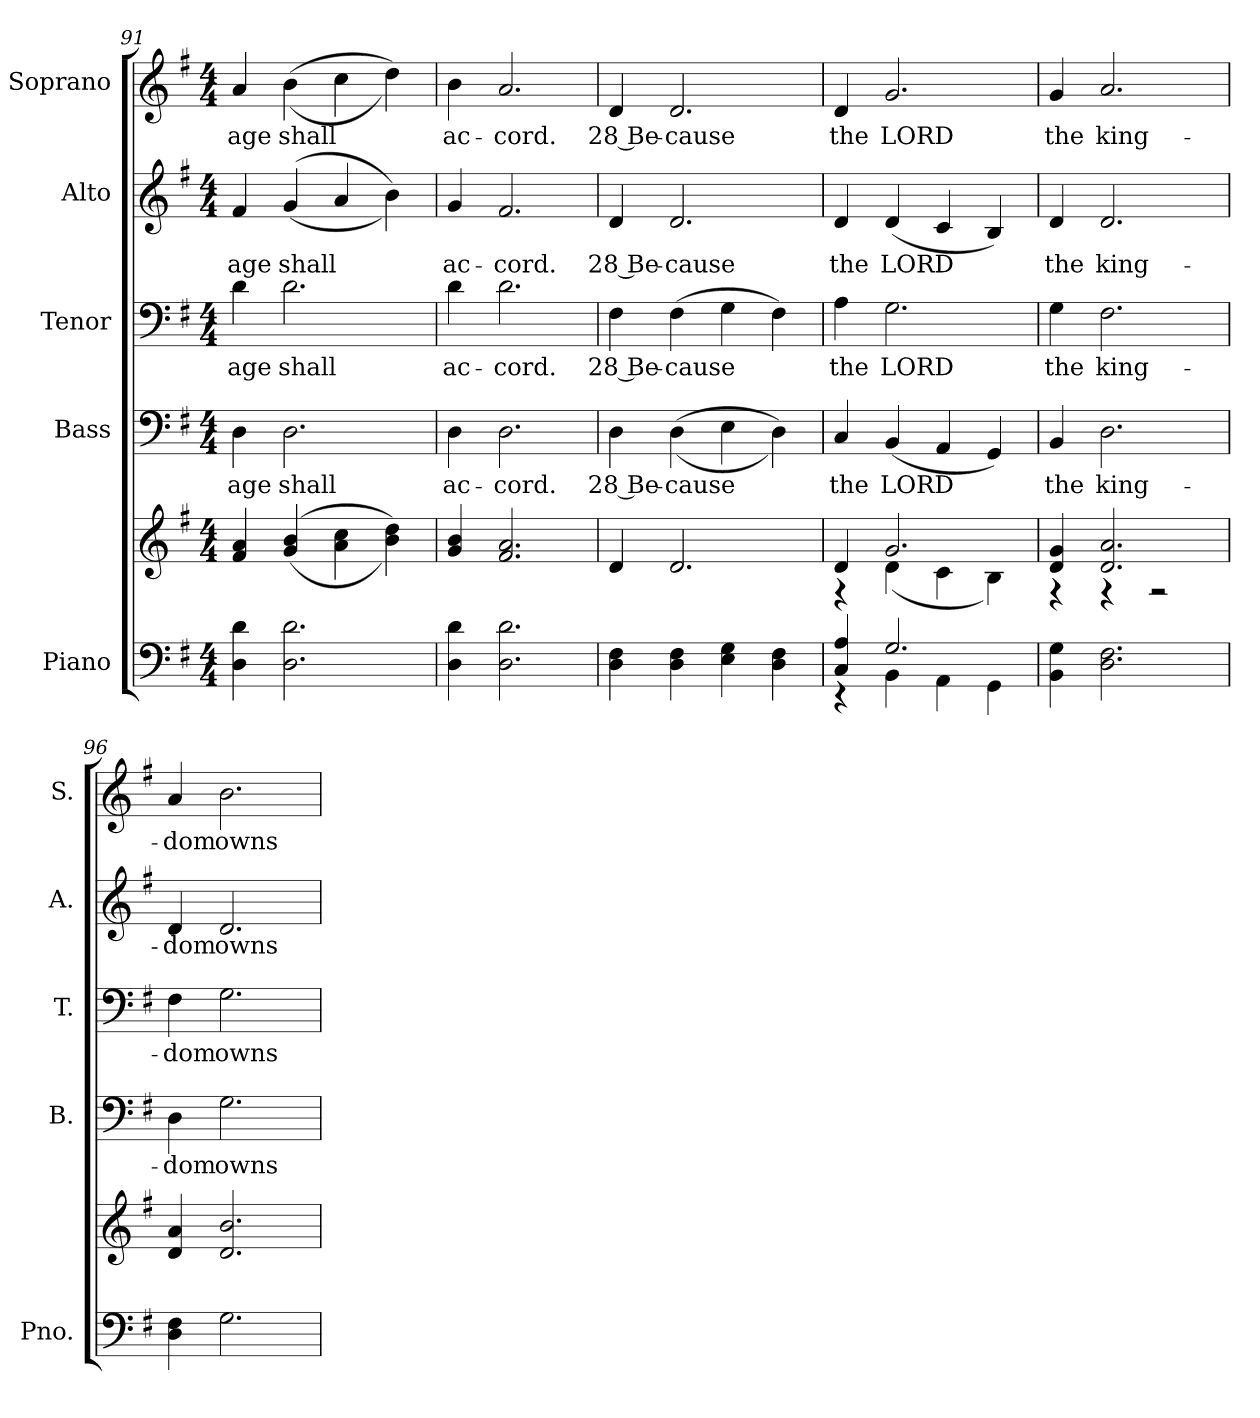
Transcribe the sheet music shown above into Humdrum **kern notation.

**kern	**kern	**kern	**text	**kern	**text	**kern	**text	**kern	**text
*part5	*part5	*part4	*part4	*part3	*part3	*part2	*part2	*part1	*part1
*staff6	*staff5	*staff4	*staff4	*staff3	*staff3	*staff2	*staff2	*staff1	*staff1
*I"Piano	*	*I"Bass	*	*I"Tenor	*	*I"Alto	*	*I"Soprano	*
*I'Pno.	*	*I'B.	*	*I'T.	*	*I'A.	*	*I'S.	*
!!LO:PB:g=z
*clefF4	*clefG2	*clefF4	*	*clefF4	*	*clefG2	*	*clefG2	*
*k[f#]	*k[f#]	*k[f#]	*	*k[f#]	*	*k[f#]	*	*k[f#]	*
*G:	*G:	*G:	*	*G:	*	*G:	*	*G:	*
*M4/4	*M4/4	*M4/4	*	*M4/4	*	*M4/4	*	*M4/4	*
=91	=91	=91	=91	=91	=91	=91	=91	=91	=91
!	!	!	!LO:LY:b:color=#000000	!	!	!	!	!	!
!	!	!	!	!	!LO:LY:b:color=#000000	!	!	!	!
!	!	!	!	!	!	!	!LO:LY:b:color=#000000	!	!
!	!	!	!	!	!	!	!	!	!LO:LY:b:color=#000000
4Di\ 4di	4f#i/ 4ai	4Di\	-age	4di\	-age	4f#i/	-age	4ai/	-age
!	!	!	!LO:LY:b:color=#000000	!	!	!	!	!	!
!	!	!	!	!	!LO:LY:b:color=#000000	!	!	!	!
!	!	!	!	!	!	!	!LO:LY:b:color=#000000	!	!
!	!	!	!	!	!	!	!	!	!LO:LY:b:color=#000000
2.Di\ 2.di	((4gi/ 4bi	2.Di\	shall	2.di\	shall	((4gi/	shall	((4bi\	shall
.	4ai\ 4cci	.	.	.	.	4ai/	.	4cci\	.
.	4bi\ 4ddi))	.	.	.	.	4bi\))	.	4ddi\))	.
=92	=92	=92	=92	=92	=92	=92	=92	=92	=92
!	!	!	!LO:LY:b:color=#000000	!	!	!	!	!	!
!	!	!	!	!	!LO:LY:b:color=#000000	!	!	!	!
!	!	!	!	!	!	!	!LO:LY:b:color=#000000	!	!
!	!	!	!	!	!	!	!	!	!LO:LY:b:color=#000000
4Di\ 4di	4gi/ 4bi	4Di\	ac-	4di\	ac-	4gi/	ac-	4bi\	ac-
!	!	!	!LO:LY:b:color=#000000	!	!	!	!	!	!
!	!	!	!	!	!LO:LY:b:color=#000000	!	!	!	!
!	!	!	!	!	!	!	!LO:LY:b:color=#000000	!	!
!	!	!	!	!	!	!	!	!	!LO:LY:b:color=#000000
2.Di\ 2.di	2.f#i/ 2.ai	2.Di\	-cord.	2.di\	-cord.	2.f#i/	-cord.	2.ai/	-cord.
=93	=93	=93	=93	=93	=93	=93	=93	=93	=93
!	!	!	!LO:LY:b:color=#000000	!	!	!	!	!	!
!	!	!	!	!	!LO:LY:b:color=#000000	!	!	!	!
!	!	!	!	!	!	!	!LO:LY:b:color=#000000	!	!
!	!	!	!	!	!	!	!	!	!LO:LY:b:color=#000000
4Di\ 4F#i	4di/	4Di\	28 Be-	4F#i\	28 Be-	4di/	28 Be-	4di/	28 Be-
!	!	!	!LO:LY:b:color=#000000	!	!	!	!	!	!
!	!	!	!	!	!LO:LY:b:color=#000000	!	!	!	!
!	!	!	!	!	!	!	!LO:LY:b:color=#000000	!	!
!	!	!	!	!	!	!	!	!	!LO:LY:b:color=#000000
4Di\ 4F#i	2.di/	((4Di\	-cause	(4F#i\	-cause	2.di/	-cause	2.di/	-cause
4Ei\ 4Gi	.	4Ei\	.	4Gi\	.	.	.	.	.
4Di\ 4F#i	.	4Di\))	.	4F#i\)	.	.	.	.	.
=94	=94	=94	=94	=94	=94	=94	=94	=94	=94
*^	*^	*	*	*	*	*	*	*	*
!	!	!	!	!	!LO:LY:b:color=#000000	!	!	!	!	!	!
!	!	!	!	!	!	!	!LO:LY:b:color=#000000	!	!	!	!
!	!	!	!	!	!	!	!	!	!LO:LY:b:color=#000000	!	!
!	!	!	!	!	!	!	!	!	!	!	!LO:LY:b:color=#000000
4Ci/ 4Ai	4r	4di/	4r	4Ci/	the	4Ai\	the	4di/	the	4di/	the
!	!	!	!	!	!LO:LY:b:color=#000000	!	!	!	!	!	!
!	!	!	!	!	!	!	!LO:LY:b:color=#000000	!	!	!	!
!	!	!	!	!	!	!	!	!	!LO:LY:b:color=#000000	!	!
!	!	!	!	!	!	!	!	!	!	!	!LO:LY:b:color=#000000
2.Gi/	4BBi\	2.gi/	(4di\	(4BBi/	LORD	2.Gi\	LORD	(4di/	LORD	2.gi/	LORD
.	4AAi\	.	4ci\	4AAi/	.	.	.	4ci/	.	.	.
.	4GGi\	.	4Bi\)	4GGi/)	.	.	.	4Bi/)	.	.	.
*v	*v	*	*	*	*	*	*	*	*	*	*
=95	=95	=95	=95	=95	=95	=95	=95	=95	=95	=95
*^	*	*	*	*	*	*	*	*	*	*
!	!	!	!	!	!LO:LY:b:color=#000000	!	!	!	!	!	!
*v	*v	*	*	*	*	*	*	*	*	*	*
*^	*	*	*	*	*	*	*	*	*	*
!	!	!	!	!	!	!	!LO:LY:b:color=#000000	!	!	!	!
*v	*v	*	*	*	*	*	*	*	*	*	*
*^	*	*	*	*	*	*	*	*	*	*
!	!	!	!	!	!	!	!	!	!LO:LY:b:color=#000000	!	!
*v	*v	*	*	*	*	*	*	*	*	*	*
*^	*	*	*	*	*	*	*	*	*	*
!	!	!	!	!	!	!	!	!	!	!	!LO:LY:b:color=#000000
*v	*v	*	*	*	*	*	*	*	*	*	*
4BBi\ 4Gi	4di/ 4gi	4r	4BBi/	the	4Gi\	the	4di/	the	4gi/	the
!	!	!	!	!LO:LY:b:color=#000000	!	!	!	!	!	!
!	!	!	!	!	!	!LO:LY:b:color=#000000	!	!	!	!
!	!	!	!	!	!	!	!	!LO:LY:b:color=#000000	!	!
!	!	!	!	!	!	!	!	!	!	!LO:LY:b:color=#000000
2.Di\ 2.F#i	2.di/ 2.ai	4r	2.Di\	king-	2.F#i\	king-	2.di/	king-	2.ai/	king-
.	.	2r	.	.	.	.	.	.	.	.
*	*v	*v	*	*	*	*	*	*	*	*
!!LO:PB:g=z
=96	=96	=96	=96	=96	=96	=96	=96	=96	=96
*	*^	*	*	*	*	*	*	*	*
!	!	!	!	!LO:LY:b:color=#000000	!	!	!	!	!	!
*	*v	*v	*	*	*	*	*	*	*	*
*	*^	*	*	*	*	*	*	*	*
!	!	!	!	!	!	!LO:LY:b:color=#000000	!	!	!	!
*	*v	*v	*	*	*	*	*	*	*	*
*	*^	*	*	*	*	*	*	*	*
!	!	!	!	!	!	!	!	!LO:LY:b:color=#000000	!	!
*	*v	*v	*	*	*	*	*	*	*	*
*	*^	*	*	*	*	*	*	*	*
!	!	!	!	!	!	!	!	!	!	!LO:LY:b:color=#000000
*	*v	*v	*	*	*	*	*	*	*	*
4Di\ 4F#i	4di/ 4ai	4Di\	-dom	4F#i\	-dom	4di/	-dom	4ai/	-dom
!	!	!	!LO:LY:b:color=#000000	!	!	!	!	!	!
!	!	!	!	!	!LO:LY:b:color=#000000	!	!	!	!
!	!	!	!	!	!	!	!LO:LY:b:color=#000000	!	!
!	!	!	!	!	!	!	!	!	!LO:LY:b:color=#000000
2.Gi\	2.di/ 2.bi	2.Gi\	owns	2.Gi\	owns	2.di/	owns	2.bi\	owns
=	=	=	=	=	=	=	=	=	=
*-	*-	*-	*-	*-	*-	*-	*-	*-	*-
